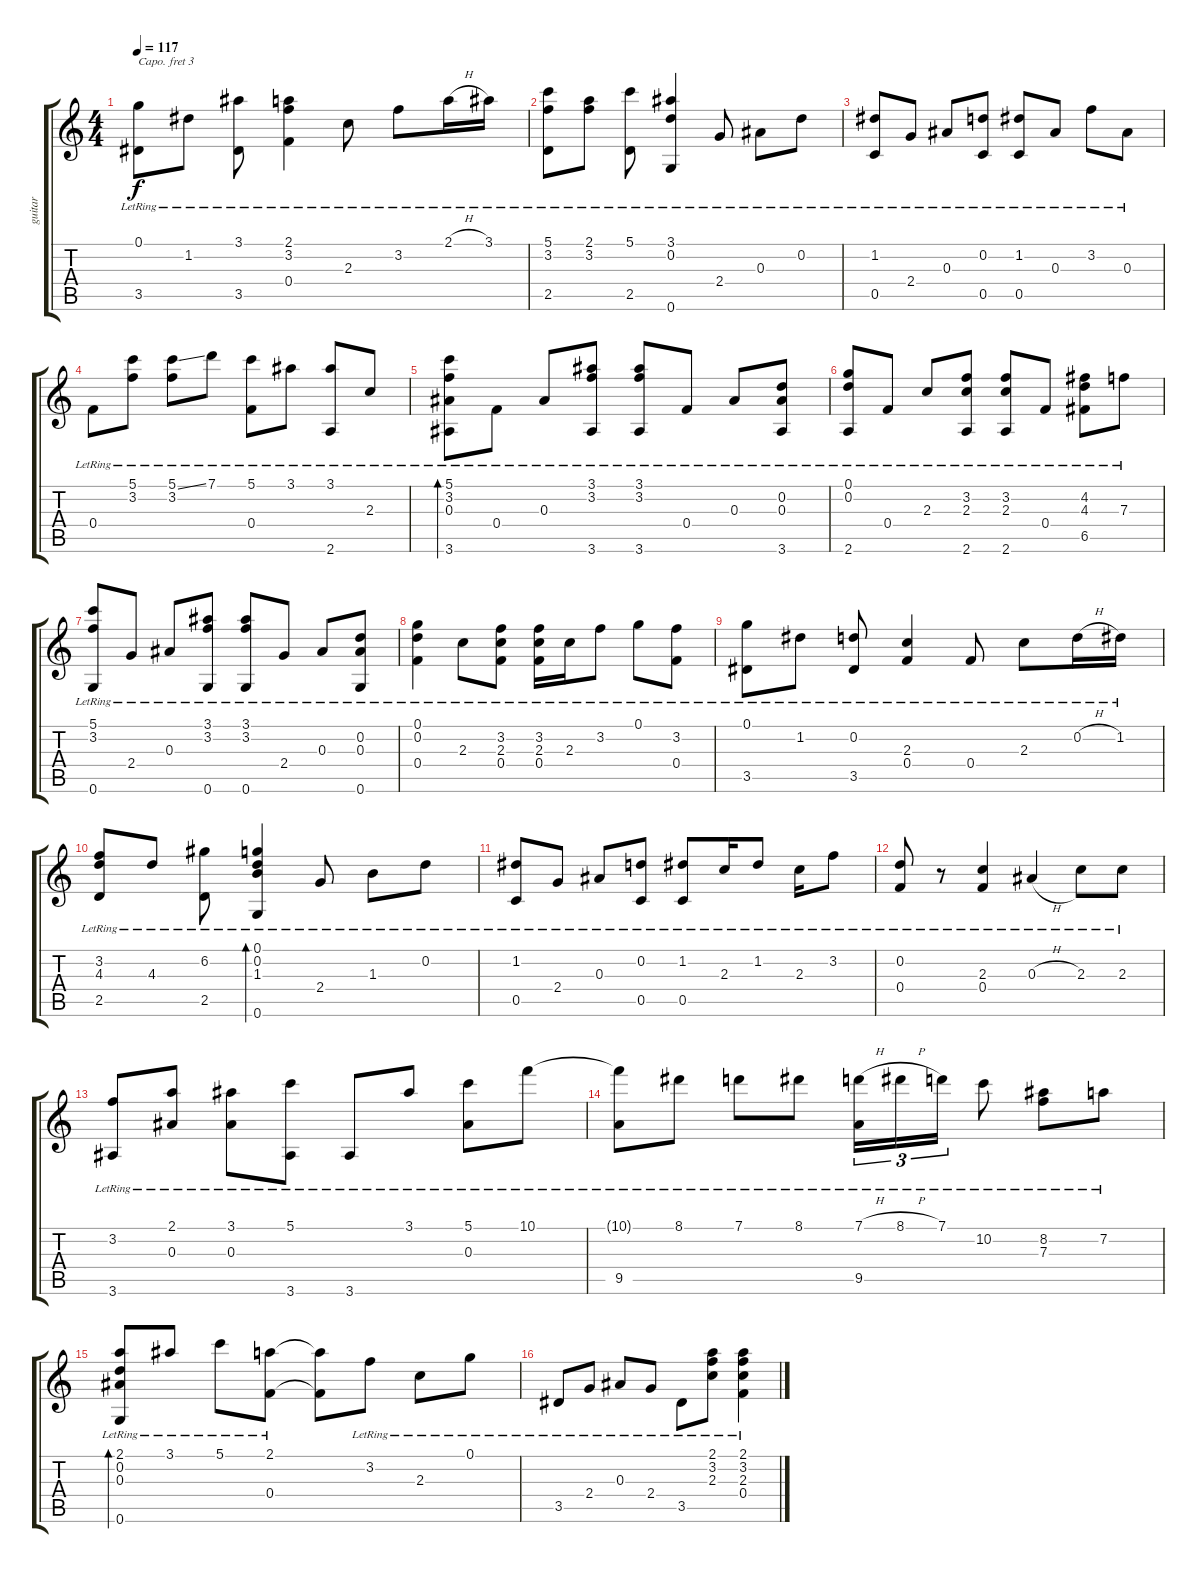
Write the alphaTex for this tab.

\track ("guitar" "guitar") {instrument acousticguitarnylon}
\staff {score tabs}
\capo 3
\tuning (E4 B3 G3 D3 A2 E2) {hide}
\ts (4 4)
\tempo 117
\clef g2
\ks c
(0.1{lr} 3.5{lr}).8{dy f} 1.2{lr}.8 (3.1{lr} 3.5{lr}).8 (2.1{lr} 3.2{lr} 0.4{lr}).4 2.3{lr}.8 3.2{lr}.8 2.1{h lr}.16 3.1{lr}.16 |
(5.1{lr} 3.2{lr} 2.5{lr}).8 (2.1{lr} 3.2{lr}).8 (5.1{lr} 2.5{lr}).8 (3.1{lr} 0.2{lr} 0.6{lr}).4 2.4{lr}.8 0.3{lr}.8 0.2{lr}.8 |
(1.2{lr} 0.5{lr}).8 2.4{lr}.8 0.3{lr}.8 (0.2{lr} 0.5{lr}).8 (1.2{lr} 0.5{lr}).8 0.3{lr}.8 3.2{lr}.8 0.3{lr}.8 |
0.4{lr}.8 (5.1{lr} 3.2{lr}).8 (5.1{ss lr} 3.2{lr}).8 7.1{lr}.8 (5.1{lr} 0.4{lr}).8 3.1{lr}.8 (3.1{lr} 2.6{lr}).8 2.3{lr}.8 |
(5.1{lr} 3.2{lr} 0.3{lr} 3.6{lr}).8{bd 120} 0.4{lr}.8 0.3{lr}.8 (3.1{lr} 3.2{lr} 3.6{lr}).8 (3.1{lr} 3.2{lr} 3.6{lr}).8 0.4{lr}.8 0.3{lr}.8 (0.2{lr} 0.3{lr} 3.6{lr}).8 |
(0.1{lr} 0.2{lr} 2.6{lr}).8 0.4{lr}.8 2.3{lr}.8 (3.2{lr} 2.3{lr} 2.6{lr}).8 (3.2{lr} 2.3{lr} 2.6{lr}).8 0.4{lr}.8 (4.2{lr} 4.3{lr} 6.5{lr}).8 7.3{lr}.8 |
(5.1{lr} 3.2{lr} 0.6{lr}).8 2.4{lr}.8 0.3{lr}.8 (3.1{lr} 3.2{lr} 0.6{lr}).8 (3.1{lr} 3.2{lr} 0.6{lr}).8 2.4{lr}.8 0.3{lr}.8 (0.2{lr} 0.3{lr} 0.6{lr}).8 |
(0.1{lr} 0.2{lr} 0.4{lr}).4 2.3{lr}.8 (3.2{lr} 2.3{lr} 0.4{lr}).8 (3.2{lr} 2.3{lr} 0.4{lr}).16 2.3{lr}.16 3.2{lr}.8 0.1{lr}.8 (3.2{lr} 0.4{lr}).8 |
(0.1{lr} 3.5{lr}).8 1.2{lr}.8 (0.2{lr} 3.5{lr}).8 (2.3{lr} 0.4{lr}).4 0.4{lr}.8 2.3{lr}.8 0.2{h lr}.16 1.2{lr}.16 |
(3.2{lr} 4.3{lr} 2.5{lr}).8 4.3{lr}.8 (6.2{lr} 2.5{lr}).8 (0.1{lr} 0.2{lr} 1.3{lr} 0.6{lr}).4{bd 120} 2.4{lr}.8 1.3{lr}.8 0.2{lr}.8 |
(1.2{lr} 0.5{lr}).8 2.4{lr}.8 0.3{lr}.8 (0.2{lr} 0.5{lr}).8 (1.2{lr} 0.5{lr}).8 2.3{lr}.16 1.2{lr}.8 2.3{lr}.16 3.2{lr}.8 |
(0.2{lr} 0.4{lr}).8 r.8 (2.3{lr} 0.4{lr}).4 0.3{h lr}.4 2.3{lr}.8 2.3{lr}.8 |
(3.2{lr} 3.6{lr}).8 (2.1{lr} 0.3{lr}).8 (3.1{lr} 0.3{lr}).8 (5.1{lr} 3.6{lr}).8 3.6{lr}.8 3.1{lr}.8 (5.1{lr} 0.3{lr}).8 10.1{lr}.8 |
(10.1{t} 9.5{lr}).8 8.1{lr}.8 7.1{lr}.8 8.1{lr}.8 (7.1{h lr} 9.5{lr}).16{tu (3 2)} 8.1{h lr}.16{tu (3 2)} 7.1{lr}.16{tu (3 2)} 10.2{lr}.8 (8.2{lr} 7.3{lr}).8 7.2{lr}.8 |
(2.1{lr} 0.2{lr} 0.3{lr} 0.6{lr}).8{bd 120} 3.1{lr}.8 5.1{lr}.8 (2.1{lr} 0.4{lr}).8 (2.1{t} 0.4{t}).8 3.2{lr}.8 2.3{lr}.8 0.1{lr}.8 |
3.5{lr}.8 2.4{lr}.8 0.3{lr}.8 2.4{lr}.8 3.5{lr}.8 (2.1{lr} 3.2{lr} 2.3{lr}).8 (2.1{lr} 3.2{lr} 2.3{lr} 0.4{lr}).4
